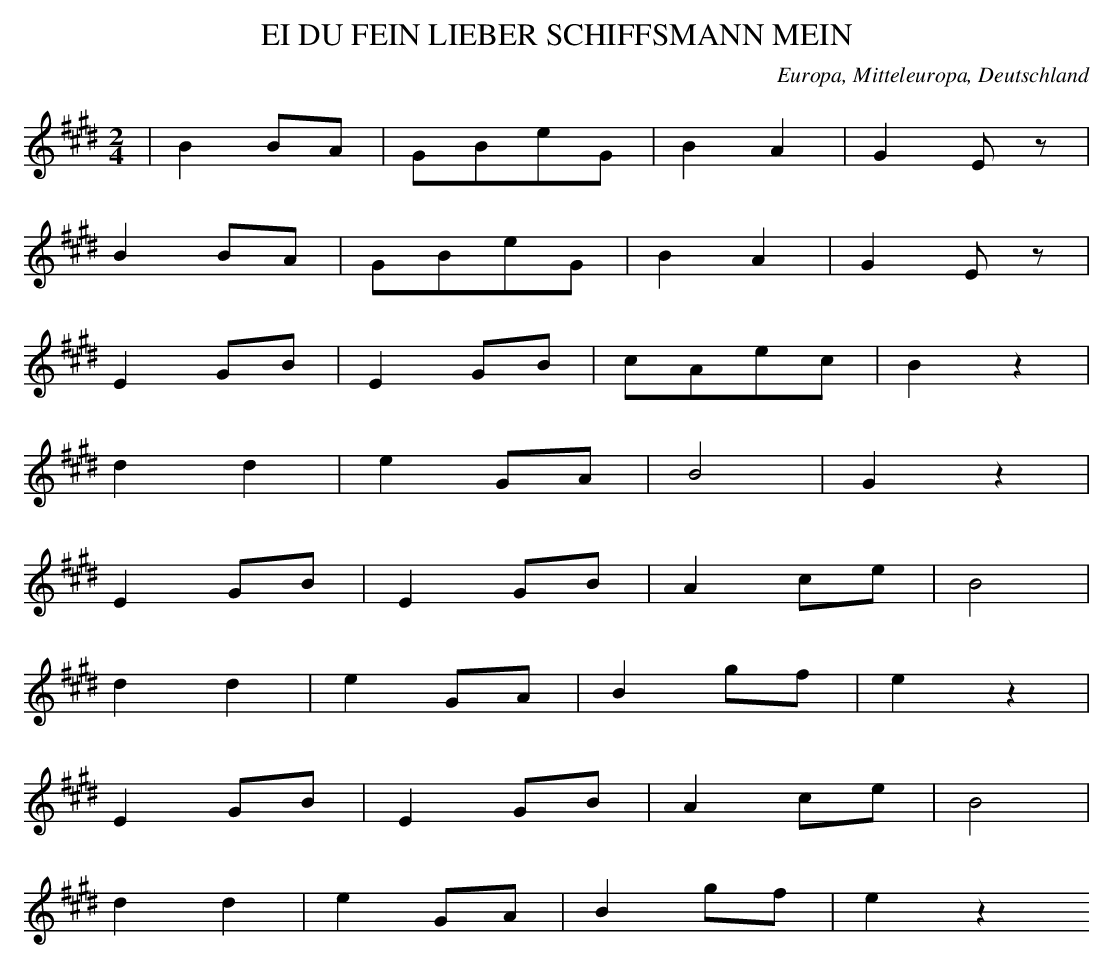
X:1
T: EI DU FEIN LIEBER SCHIFFSMANN MEIN
O: Europa, Mitteleuropa, Deutschland
M: 2/4
L: 1/8
K: E
 | B2BA | GBeG | B2A2 | G2Ez |
B2BA | GBeG | B2A2 | G2Ez |
E2GB | E2GB | cAec | B2z2 |
d2d2 | e2GA | B4 | G2z2 |
E2GB | E2GB | A2ce | B4 |
d2d2 | e2GA | B2gf | e2z2 |
E2GB | E2GB | A2ce | B4 |
d2d2 | e2GA | B2gf | e2z2
